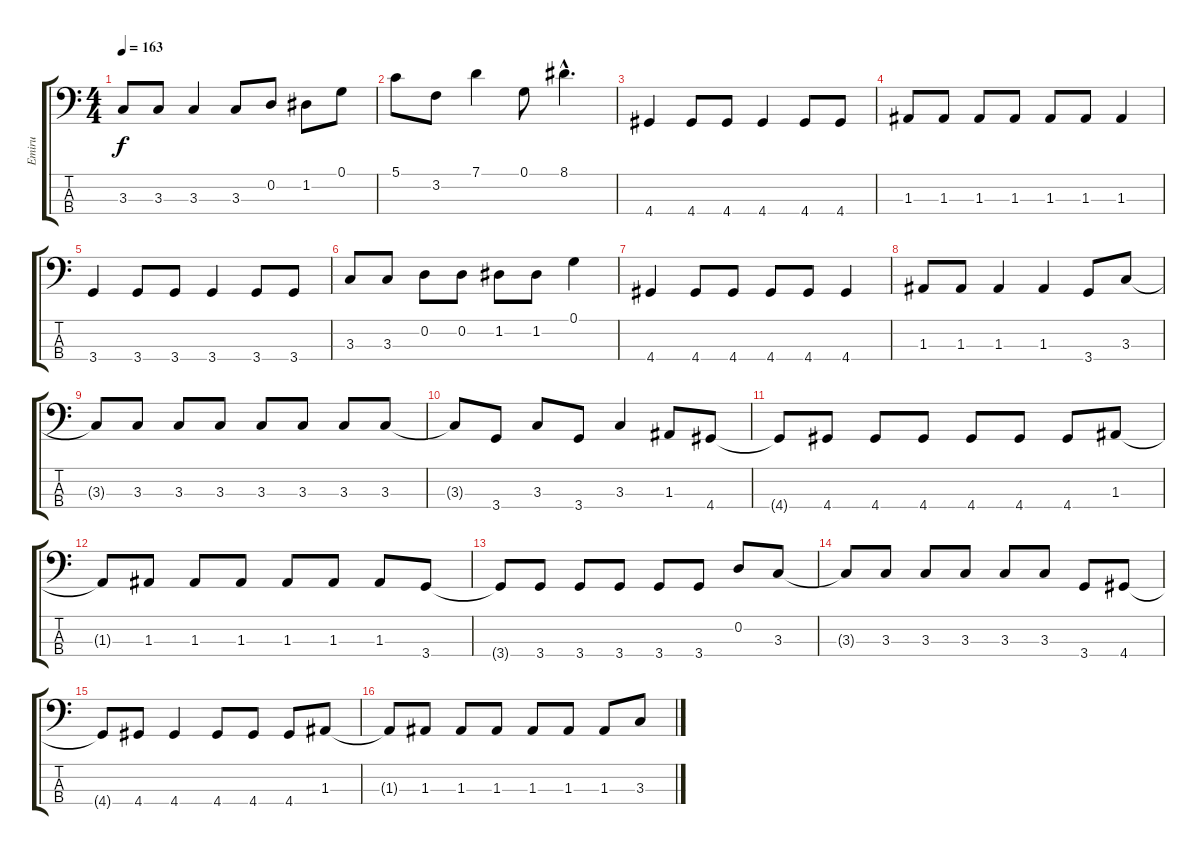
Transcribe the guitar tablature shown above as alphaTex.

\track ("Emiru" "Emiru") {instrument electricbasspick}
\staff {score tabs}
\tuning (G2 D2 A1 E1) {hide}
\ts (4 4)
\tempo 163
\clef f4
\ks c
3.3{t}.8{dy f} 3.3.8 3.3.4 3.3.8 0.2.8 1.2.8 0.1.8 |
5.1.8 3.2.8 7.1.4 0.1.8 8.1{hac}.4{d} |
4.4.4 4.4.8 4.4.8 4.4.4 4.4.8 4.4.8 |
1.3.8 1.3.8 1.3.8 1.3.8 1.3.8 1.3.8 1.3.4 |
3.4.4 3.4.8 3.4.8 3.4.4 3.4.8 3.4.8 |
3.3.8 3.3.8 0.2.8 0.2.8 1.2.8 1.2.8 0.1.4 |
4.4.4 4.4.8 4.4.8 4.4.8 4.4.8 4.4.4 |
1.3.8 1.3.8 1.3.4 1.3.4 3.4.8 3.3.8 |
3.3{t}.8 3.3.8 3.3.8 3.3.8 3.3.8 3.3.8 3.3.8 3.3.8 |
3.3{t}.8 3.4.8 3.3.8 3.4.8 3.3.4 1.3.8 4.4.8 |
4.4{t}.8 4.4.8 4.4.8 4.4.8 4.4.8 4.4.8 4.4.8 1.3.8 |
1.3{t}.8 1.3.8 1.3.8 1.3.8 1.3.8 1.3.8 1.3.8 3.4.8 |
3.4{t}.8 3.4.8 3.4.8 3.4.8 3.4.8 3.4.8 0.2.8 3.3.8 |
3.3{t}.8 3.3.8 3.3.8 3.3.8 3.3.8 3.3.8 3.4.8 4.4.8 |
4.4{t}.8 4.4.8 4.4.4 4.4.8 4.4.8 4.4.8 1.3.8 |
1.3{t}.8 1.3.8 1.3.8 1.3.8 1.3.8 1.3.8 1.3.8 3.3.8
